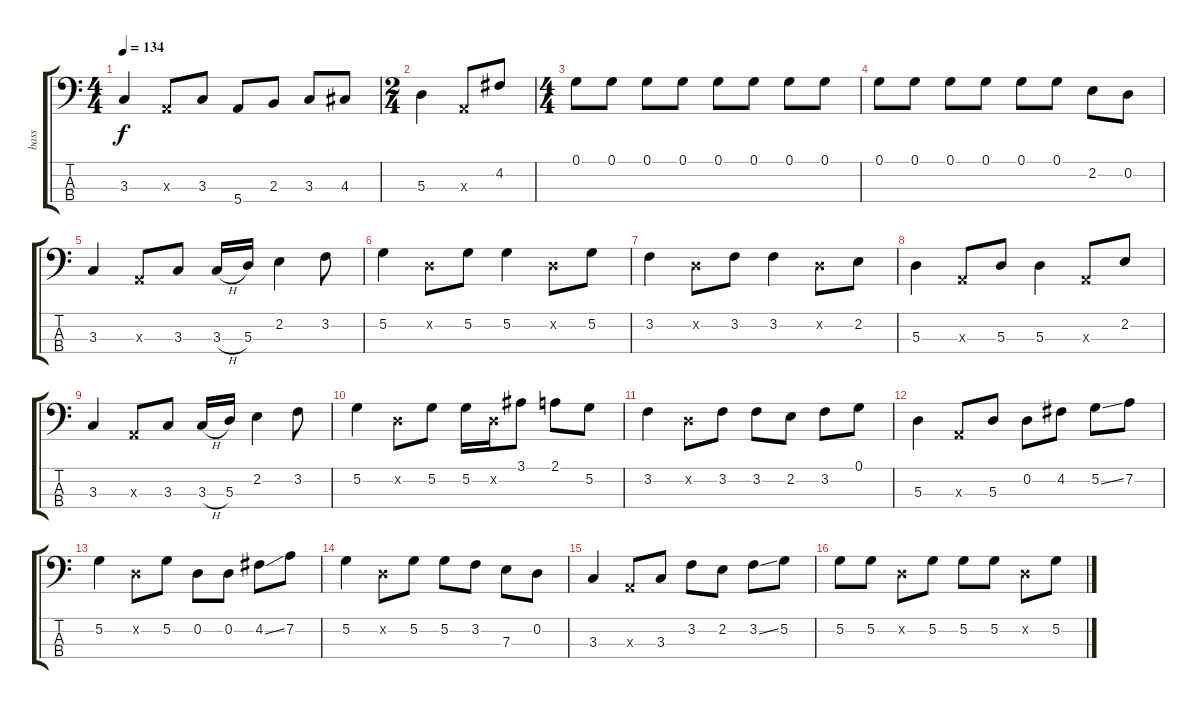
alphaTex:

\track ("bass" "bass") {instrument electricbasspick}
\staff {score tabs}
\tuning (G2 D2 A1 E1) {hide}
\ts (4 4)
\tempo 134
\clef f4
\ks c
3.3.4{dy f} 0.3{x}.8 3.3.8 5.4.8 2.3.8 3.3.8 4.3.8 |
\ts (2 4)
5.3.4 0.3{x}.8 4.2.8 |
\ts (4 4)
0.1.8 0.1.8 0.1.8 0.1.8 0.1.8 0.1.8 0.1.8 0.1.8 |
0.1.8 0.1.8 0.1.8 0.1.8 0.1.8 0.1.8 2.2.8 0.2.8 |
3.3.4 0.3{x}.8 3.3.8 3.3{h}.16 5.3.16 2.2.4 3.2.8 |
5.2.4 0.2{x}.8 5.2.8 5.2.4 0.2{x}.8 5.2.8 |
3.2.4 0.2{x}.8 3.2.8 3.2.4 0.2{x}.8 2.2.8 |
5.3.4 0.3{x}.8 5.3.8 5.3.4 0.3{x}.8 2.2.8 |
3.3.4 0.3{x}.8 3.3.8 3.3{h}.16 5.3.16 2.2.4 3.2.8 |
5.2.4 0.2{x}.8 5.2.8 5.2.16 0.2{x}.16 3.1.8 2.1.8 5.2.8 |
3.2.4 0.2{x}.8 3.2.8 3.2.8 2.2.8 3.2.8 0.1.8 |
5.3.4 0.3{x}.8 5.3.8 0.2.8 4.2.8 5.2{ss}.8 7.2.8 |
5.2.4 0.2{x}.8 5.2.8 0.2.8 0.2.8 4.2{ss}.8 7.2.8 |
5.2.4 0.2{x}.8 5.2.8 5.2.8 3.2.8 7.3.8 0.2.8 |
3.3.4 0.3{x}.8 3.3.8 3.2.8 2.2.8 3.2{ss}.8 5.2.8 |
5.2.8 5.2.8 0.2{x}.8 5.2.8 5.2.8 5.2.8 0.2{x}.8 5.2.8
